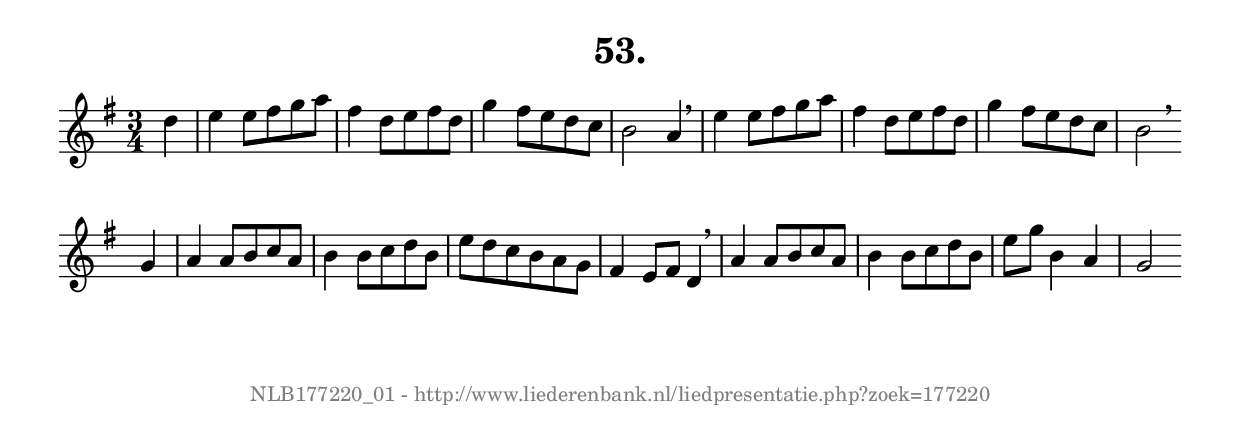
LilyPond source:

%
% produced by wce2krn 1.64 (7 June 2014)
%
\version"2.16"
#(append! paper-alist '(("long" . (cons (* 210 mm) (* 2000 mm)))))
#(set-default-paper-size "long")
sb = {\breathe}
mBreak = {\breathe }
bBreak = {\breathe }
x = {\once\override NoteHead #'style = #'cross }
gl=\glissando
itime={\override Staff.TimeSignature #'stencil = ##f }
ficta = {\once\set suggestAccidentals = ##t}
fine = {\once\override Score.RehearsalMark #'self-alignment-X = #1 \mark \markup {\italic{Fine}}}
dc = {\once\override Score.RehearsalMark #'self-alignment-X = #1 \mark \markup {\italic{D.C.}}}
dcf = {\once\override Score.RehearsalMark #'self-alignment-X = #1 \mark \markup {\italic{D.C. al Fine}}}
dcc = {\once\override Score.RehearsalMark #'self-alignment-X = #1 \mark \markup {\italic{D.C. al Coda}}}
ds = {\once\override Score.RehearsalMark #'self-alignment-X = #1 \mark \markup {\italic{D.S.}}}
dsf = {\once\override Score.RehearsalMark #'self-alignment-X = #1 \mark \markup {\italic{D.S. al Fine}}}
dsc = {\once\override Score.RehearsalMark #'self-alignment-X = #1 \mark \markup {\italic{D.S. al Coda}}}
pv = {\set Score.repeatCommands = #'((volta "1"))}
sv = {\set Score.repeatCommands = #'((volta "2"))}
tv = {\set Score.repeatCommands = #'((volta "3"))}
qv = {\set Score.repeatCommands = #'((volta "4"))}
xv = {\set Score.repeatCommands = #'((volta #f))}
\header{ tagline = ""
title = "53."
}
\score {{
\key g \major
\relative g'
{
\set melismaBusyProperties = #'()
\partial 32*8
\time 3/4
\tempo 4=120
\override Score.MetronomeMark #'transparent = ##t
\override Score.RehearsalMark #'break-visibility = #(vector #t #t #f)
d'4 e e8 fis g a fis4 d8 e fis d g4 fis8 e d c b2 a4 \sb e' e8 fis g a fis4 d8 e fis d g4 fis8 e d c b2 \bar ":|:" \bBreak
g4 a a8 b c a b4 b8 c d b e d c b a g fis4 e8 fis d4 \sb a' a8 b c a b4 b8 c d b e g b,4 a g2 \bar ":|"
 }}
 \midi { }
 \layout {
            indent = 0.0\cm
}
}
\markup { \vspace #0 } \markup { \with-color #grey \fill-line { \center-column { \smaller "NLB177220_01 - http://www.liederenbank.nl/liedpresentatie.php?zoek=177220" } } }
